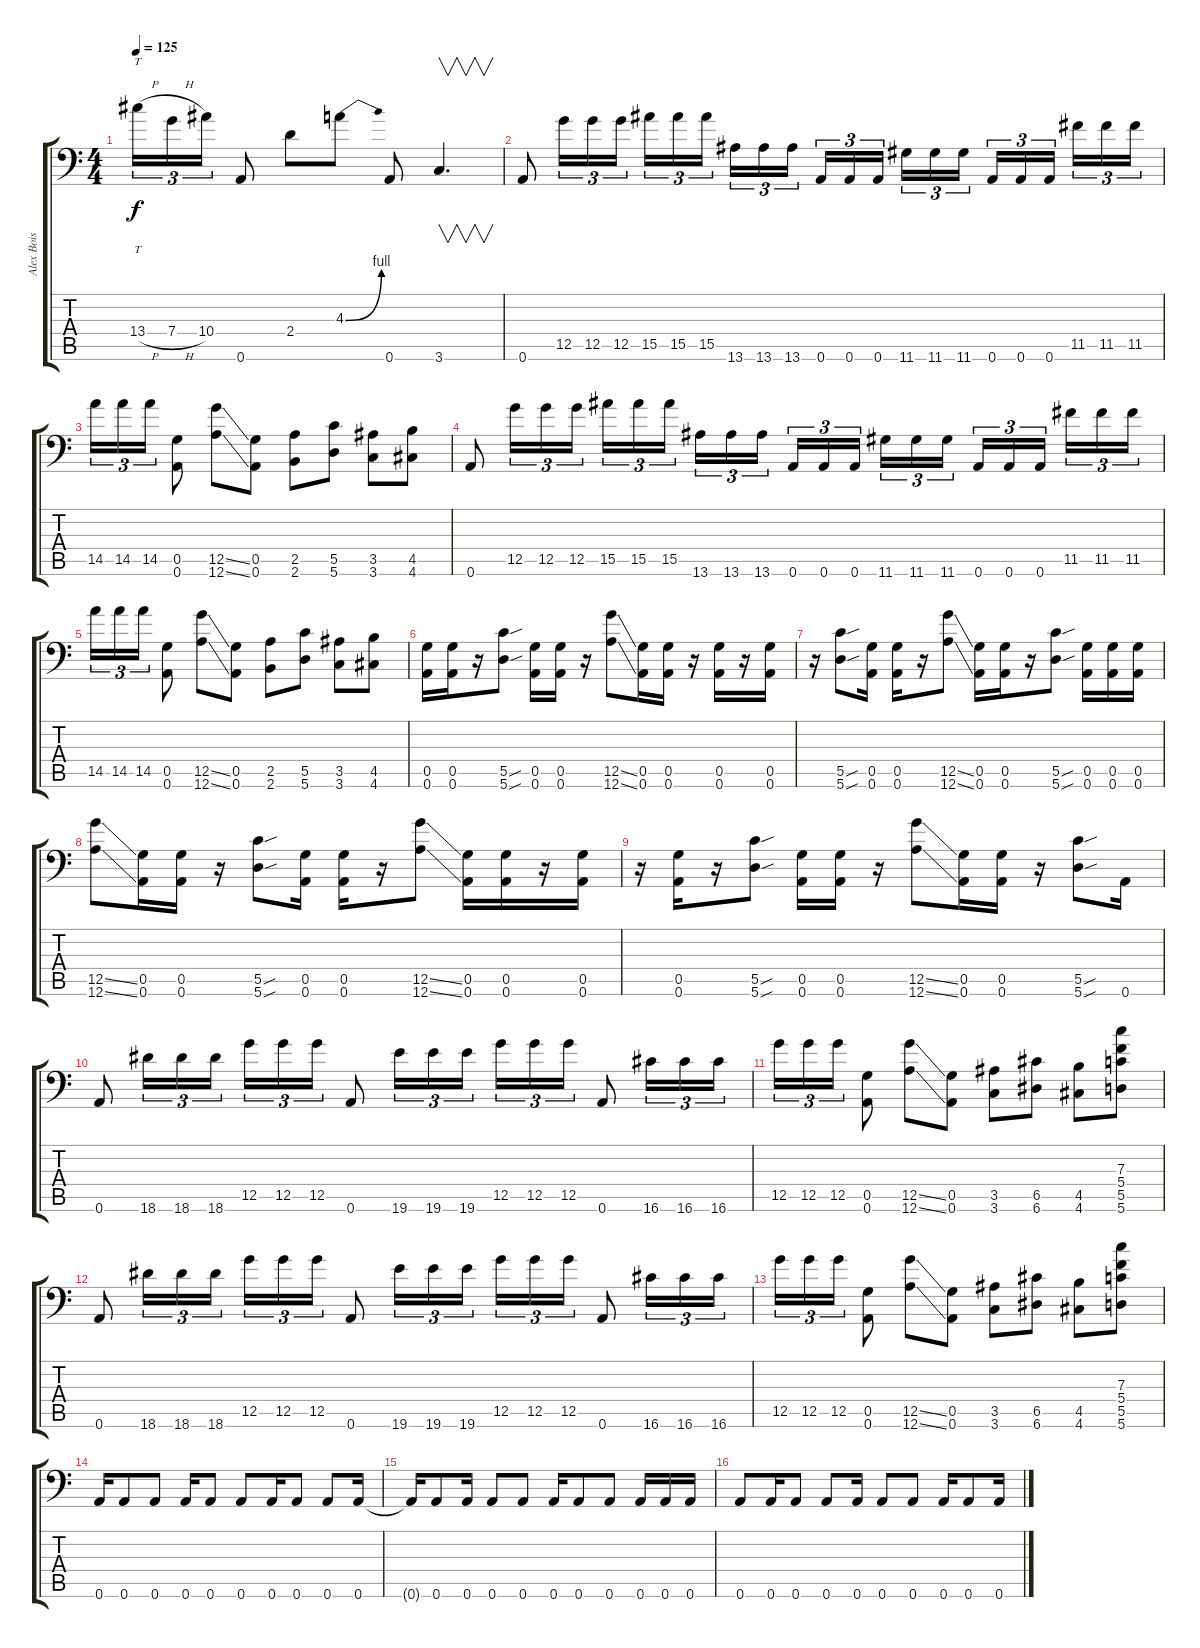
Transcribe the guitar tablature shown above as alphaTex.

\track ("Alex Bois" "Alex Bois") {instrument overdrivenguitar}
\staff {score tabs}
\tuning (D4 A3 F3 C3 G2 A1) {hide}
\ts (4 4)
\tempo 125
\clef f4
\ks c
13.4{h}.16{tt tu (3 2) dy f} 7.4{h}.16{tu (3 2)} 10.4.16{tu (3 2)} 0.6.8 2.4.8 4.3{be (bend 0 0 60 4)}.8{instrument guitarharmonics} 0.6.8{instrument overdrivenguitar} 3.6.4{v d instrument guitarharmonics} |
0.6.8{instrument overdrivenguitar} 12.5.16{tu (3 2)} 12.5.16{tu (3 2)} 12.5.16{tu (3 2)} 15.5.16{tu (3 2)} 15.5.16{tu (3 2)} 15.5.16{tu (3 2) beam splitsecondary} 13.6.16{tu (3 2)} 13.6.16{tu (3 2)} 13.6.16{tu (3 2)} 0.6.16{tu (3 2)} 0.6.16{tu (3 2)} 0.6.16{tu (3 2) beam splitsecondary} 11.6.16{tu (3 2)} 11.6.16{tu (3 2)} 11.6.16{tu (3 2)} 0.6.16{tu (3 2)} 0.6.16{tu (3 2)} 0.6.16{tu (3 2) beam splitsecondary} 11.5.16{tu (3 2)} 11.5.16{tu (3 2)} 11.5.16{tu (3 2)} |
14.5.16{tu (3 2)} 14.5.16{tu (3 2)} 14.5.16{tu (3 2)} (0.5 0.6).8 (12.5{ss} 12.6{ss}).8 (0.5 0.6).8 (2.5 2.6).8 (5.5 5.6).8 (3.5 3.6).8 (4.5 4.6).8 |
0.6.8{instrument overdrivenguitar} 12.5.16{tu (3 2)} 12.5.16{tu (3 2)} 12.5.16{tu (3 2)} 15.5.16{tu (3 2)} 15.5.16{tu (3 2)} 15.5.16{tu (3 2) beam splitsecondary} 13.6.16{tu (3 2)} 13.6.16{tu (3 2)} 13.6.16{tu (3 2)} 0.6.16{tu (3 2)} 0.6.16{tu (3 2)} 0.6.16{tu (3 2) beam splitsecondary} 11.6.16{tu (3 2)} 11.6.16{tu (3 2)} 11.6.16{tu (3 2)} 0.6.16{tu (3 2)} 0.6.16{tu (3 2)} 0.6.16{tu (3 2) beam splitsecondary} 11.5.16{tu (3 2)} 11.5.16{tu (3 2)} 11.5.16{tu (3 2)} |
14.5.16{tu (3 2)} 14.5.16{tu (3 2)} 14.5.16{tu (3 2)} (0.5 0.6).8 (12.5{ss} 12.6{ss}).8 (0.5 0.6).8 (2.5 2.6).8 (5.5 5.6).8 (3.5 3.6).8 (4.5 4.6).8 |
(0.5 0.6).16 (0.5 0.6).16 r.16 (5.5{sou} 5.6{sou}).8 (0.5 0.6).16 (0.5 0.6).16 r.16 (12.5{ss} 12.6{ss}).8 (0.5 0.6).16 (0.5 0.6).16 r.16 (0.5 0.6).16 r.16 (0.5 0.6).16 |
r.16 (5.5{sou} 5.6{sou}).8 (0.5 0.6).16 (0.5 0.6).16 r.16 (12.5{ss} 12.6{ss}).8 (0.5 0.6).16 (0.5 0.6).16 r.16 (5.5{sou} 5.6{sou}).8 (0.5 0.6).16 (0.5 0.6).16 (0.5 0.6).16 |
(12.5{ss} 12.6{ss}).8 (0.5 0.6).16 (0.5 0.6).16 r.16 (5.5{sou} 5.6{sou}).8 (0.5 0.6).16 (0.5 0.6).16 r.16 (12.5{ss} 12.6{ss}).8 (0.5 0.6).16 (0.5 0.6).16 r.16 (0.5 0.6).16 |
r.16 (0.5 0.6).16 r.16 (5.5{sou} 5.6{sou}).8 (0.5 0.6).16 (0.5 0.6).16 r.16 (12.5{ss} 12.6{ss}).8 (0.5 0.6).16 (0.5 0.6).16 r.16 (5.5{sou} 5.6{sou}).8 0.6.16 |
0.6.8 18.6.16{tu (3 2)} 18.6.16{tu (3 2)} 18.6.16{tu (3 2)} 12.5.16{tu (3 2)} 12.5.16{tu (3 2)} 12.5.16{tu (3 2)} 0.6.8 19.6.16{tu (3 2)} 19.6.16{tu (3 2)} 19.6.16{tu (3 2) beam splitsecondary} 12.5.16{tu (3 2)} 12.5.16{tu (3 2)} 12.5.16{tu (3 2)} 0.6.8 16.6.16{tu (3 2)} 16.6.16{tu (3 2)} 16.6.16{tu (3 2)} |
12.5.16{tu (3 2)} 12.5.16{tu (3 2)} 12.5.16{tu (3 2)} (0.5 0.6).8 (12.5{ss} 12.6{ss}).8 (0.5 0.6).8 (3.5 3.6).8 (6.5 6.6).8 (4.5 4.6).8 (7.3 5.4 5.5 5.6).8{instrument distortionguitar} |
0.6.8 18.6.16{tu (3 2)} 18.6.16{tu (3 2)} 18.6.16{tu (3 2)} 12.5.16{tu (3 2)} 12.5.16{tu (3 2)} 12.5.16{tu (3 2)} 0.6.8 19.6.16{tu (3 2)} 19.6.16{tu (3 2)} 19.6.16{tu (3 2) beam splitsecondary} 12.5.16{tu (3 2)} 12.5.16{tu (3 2)} 12.5.16{tu (3 2)} 0.6.8 16.6.16{tu (3 2)} 16.6.16{tu (3 2)} 16.6.16{tu (3 2)} |
12.5.16{tu (3 2)} 12.5.16{tu (3 2)} 12.5.16{tu (3 2)} (0.5 0.6).8 (12.5{ss} 12.6{ss}).8 (0.5 0.6).8 (3.5 3.6).8 (6.5 6.6).8 (4.5 4.6).8 (7.3 5.4 5.5 5.6).8{instrument distortionguitar} |
0.6.16{balance 0 instrument electricguitarmuted} 0.6.8 0.6.8{instrument distortionguitar} 0.6.16{instrument electricguitarmuted} 0.6.8 0.6.8{instrument distortionguitar} 0.6.16{instrument electricguitarmuted} 0.6.8 0.6.8 0.6.16 |
0.6{t}.16 0.6.8{instrument distortionguitar} 0.6.16{instrument electricguitarmuted} 0.6.8 0.6.8{instrument distortionguitar} 0.6.16{instrument electricguitarmuted} 0.6.8 0.6.8{instrument distortionguitar} 0.6.16{instrument electricguitarmuted} 0.6.16 0.6.16 |
0.6.8{instrument distortionguitar} 0.6.16{instrument electricguitarmuted} 0.6.8 0.6.8{instrument distortionguitar} 0.6.16{instrument electricguitarmuted} 0.6.8 0.6.8{instrument distortionguitar} 0.6.16{instrument electricguitarmuted} 0.6.8 0.6.16
